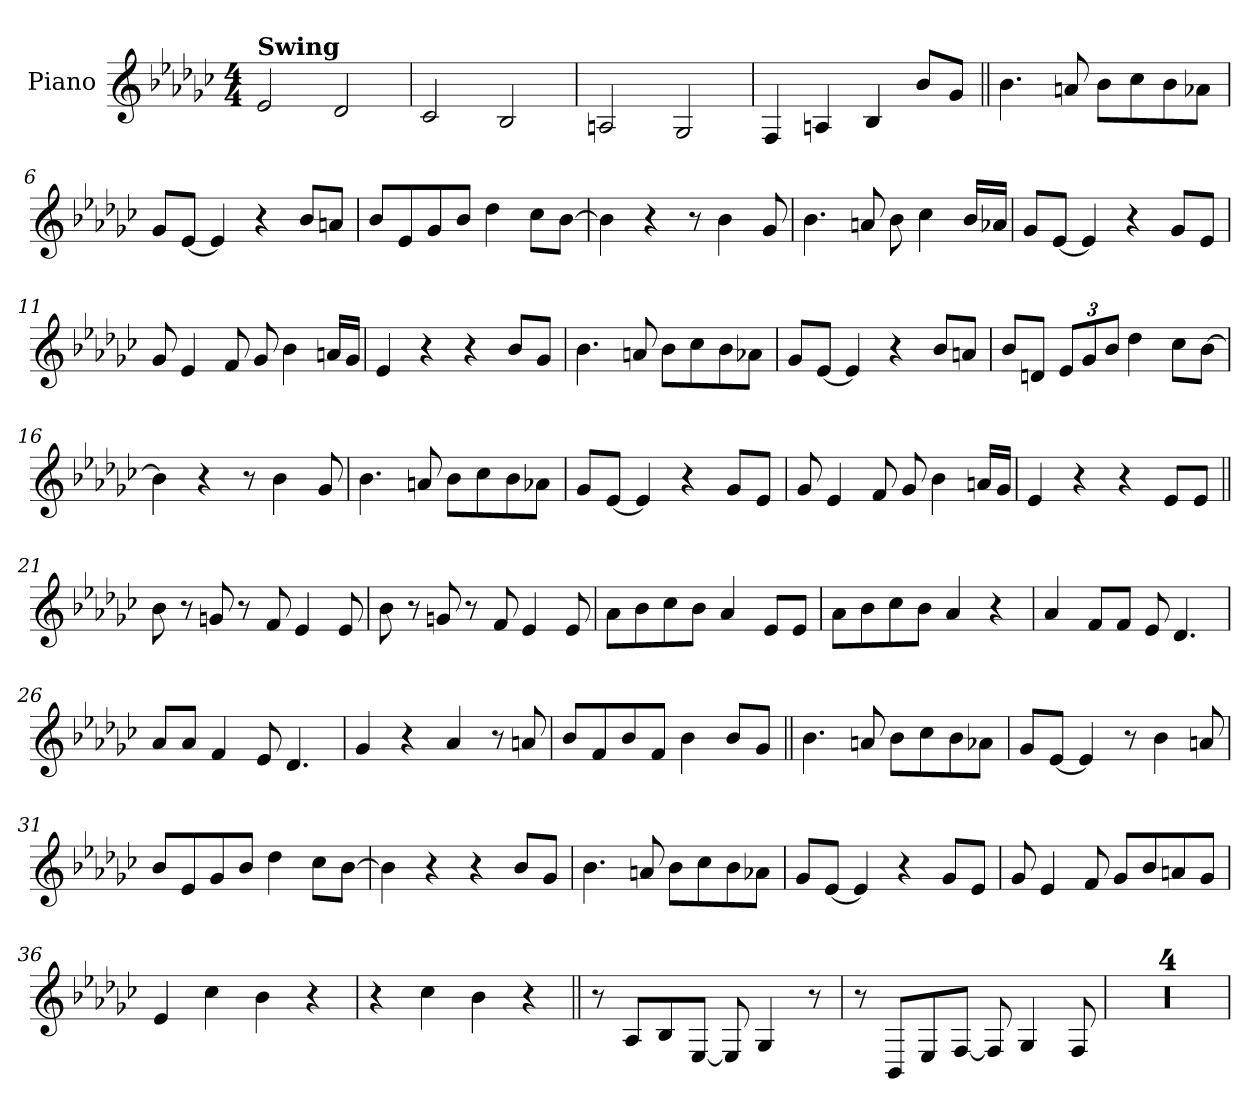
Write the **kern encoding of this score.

**kern
*part1
*staff1
*I"Piano
*I'Pno.
*clefG2
*k[b-e-a-d-g-c-]
*M4/4
=1
!LO:TX:a:B:t=Swing
2e-!
2d-!
=2
2c-!
2B-!
=3
2An!
2G-!
=4
4F!
4An!
4B-!
8b-L
8g-J
=5||
4.b-
8an
8b-L
8cc-
8b-
8a-XJ
=6
8g-L
[8e-J
4e-]
4r
8b-L
8anJ
=7
8b-L
8e-
8g-
8b-J
4dd-
8cc-L
[8b-J
=8
4b-]
4r
8r
4b-
8g-
=9
4.b-
8an
8b-
4cc-
16b-LL
16a-XJJ
=10
8g-L
[8e-J
4e-]
4r
8g-L
8e-J
=11
8g-
4e-
8f
8g-
4b-
16anLL
16g-JJ
=12
4e-
4r
4r
8b-L
8g-J
=13
4.b-
8an
8b-L
8cc-
8b-
8a-XJ
=14
8g-L
[8e-J
4e-]
4r
8b-L
8anJ
=15
8b-L
8dnJ
*Xbrackettup
12e-L
12g-
12b-J
4dd-
8cc-L
[8b-J
=16
4b-]
4r
8r
4b-
8g-
=17
4.b-
8an
8b-L
8cc-
8b-
8a-XJ
=18
8g-L
[8e-J
4e-]
4r
8g-L
8e-J
=19
8g-
4e-
8f
8g-
4b-
16anLL
16g-JJ
=20
4e-
4r
4r
8e-L
8e-J
=21||
8b-
8r
8gn
8r
8f
4e-
8e-!
=22
8b-!
8r
8gn!
8r
8f!
4e-!
8e-
=23
8a-L
8b-
8cc-
8b-J
4a-
8e-!L
8e-!J
=24
8a-!L
8b-!
8cc-!
8b-!J
4a-!
4r
=25
4a-
8fL
8fJ
8e-
4.d-
=26
8a-!L
8a-!J
4f!
8e-!
4.d-!
=27
4g-
4r
4a-
8r
8an
=28
8b-L
8f
8b-
8fJ
4b-
8b-L
8g-J
=29||
4.b-
8an
8b-L
8cc-
8b-
8a-XJ
=30
8g-L
[8e-J
4e-]
8r
4b-
8an
=31
8b-L
8e-
8g-
8b-J
4dd-
8cc-L
[8b-J
=32
4b-]
4r
4r
8b-L
8g-J
=33
4.b-
8an
8b-L
8cc-
8b-
8a-XJ
=34
8g-L
[8e-J
4e-]
4r
8g-L
8e-J
=35
8g-
4e-
8f
8g-L
8b-
8an
8g-J
=36
4e-
4cc-
4b-
4r
=37
4r
4cc-
4b-
4r
=38||
8r
8A-!L
8B-!
[8E-!J
8E-!]
4G-!
8r
=39
8r
8BB-!L
8E-!
[8F!J
8F!]
4G-!
8F!
=40
1r
=41
1r
=42
1r
=43
1r
=
*-
